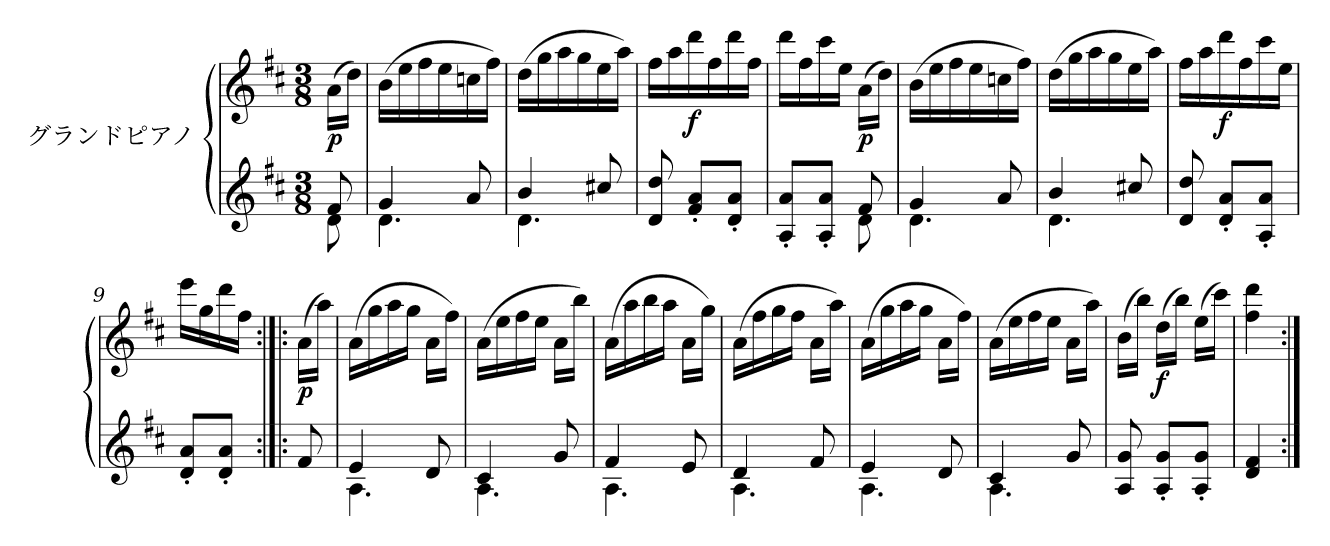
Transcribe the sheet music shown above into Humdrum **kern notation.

**kern	**kern	**dynam
*part1	*part1	*part1
*staff2	*staff1	*staff1/2
*I"グランドピアノ	*	*
*clefG2	*clefG2	*
*k[f#c#]	*k[f#c#]	*
*M3/8	*M3/8	*
=1	=1	=1
*^	*	*
!	!	!	!LO:DY:b
8f#/	8d\	(>16a\LL	p
.	.	16dd\JJ)	.
=2	=2	=2	=2
4g/	4.d\	(>16b\LL	.
.	.	16ee\	.
.	.	16ff#\	.
.	.	16ee\	.
8a/	.	16ccn\	.
.	.	16ff#\JJ)	.
=3	=3	=3	=3
4b/	4.d\	(>16dd\LL	.
.	.	16gg\	.
.	.	16aa\	.
.	.	16gg\	.
8cc#X/	.	16ee\	.
.	.	16aa\JJ)	.
*v	*v	*	*
=4	=4	=4
8d/ 8dd/	16ff#\LL	.
.	16aa\	.
!	!	!LO:DY:b
8f#/' 8a/'L	16ddd\	f
.	16ff#\	.
8d/' 8a/'J	16ddd\	.
.	16ff#\JJ	.
=5	=5	=5
*^	*	*
8A/' 8a/'L	4ryy	16ddd\LL	.
.	.	16ff#\	.
8A/' 8a/'J	.	16ccc#\	.
.	.	16ee\JJ	.
!	!	!	!LO:DY:b
8f#/	8d\	(>16a\LL	p
.	.	16dd\JJ)	.
!!LO:LB:g=z
=6	=6	=6	=6
4g/	4.d\	(>16b\LL	.
.	.	16ee\	.
.	.	16ff#\	.
.	.	16ee\	.
8a/	.	16ccn\	.
.	.	16ff#\JJ)	.
=7	=7	=7	=7
4b/	4.d\	(>16dd\LL	.
.	.	16gg\	.
.	.	16aa\	.
.	.	16gg\	.
8cc#X/	.	16ee\	.
.	.	16aa\JJ)	.
*v	*v	*	*
=8	=8	=8
8d/ 8dd/	16ff#\LL	.
.	16aa\	.
!	!	!LO:DY:b
8d/' 8a/'L	16ddd\	f
.	16ff#\	.
8A/' 8a/'J	16ccc#\	.
.	16ee\JJ	.
=9	=9	=9
8d/' 8a/'L	16eee\LL	.
.	16gg\	.
8d/' 8a/'J	16ddd\	.
.	16ff#\JJ	.
=10:|!|:	=10:|!|:	=10:|!|:
!	!	!LO:DY:b
8f#/	(>16a\LL	p
.	16aa\JJ)	.
=11	=11	=11
*^	*	*
4e/	4.A\	(>16a\LL	.
.	.	16gg\	.
.	.	16aa\	.
.	.	16gg\JJ	.
8d/	.	16a\LL	.
.	.	16ff#\JJ)	.
=12	=12	=12	=12
4c#/	4.A\	(>16a\LL	.
.	.	16ee\	.
.	.	16ff#\	.
.	.	16ee\JJ	.
8g/	.	16a\LL	.
.	.	16bb\JJ)	.
!!LO:LB:g=z
=13	=13	=13	=13
4f#/	4.A\	(>16a\LL	.
.	.	16aa\	.
.	.	16bb\	.
.	.	16aa\JJ	.
8e/	.	16a\LL	.
.	.	16gg\JJ)	.
=14	=14	=14	=14
4d/	4.A\	(>16a\LL	.
.	.	16ff#\	.
.	.	16gg\	.
.	.	16ff#\JJ	.
8f#/	.	16a\LL	.
.	.	16aa\JJ)	.
=15	=15	=15	=15
4e/	4.A\	(>16a\LL	.
.	.	16gg\	.
.	.	16aa\	.
.	.	16gg\JJ	.
8d/	.	16a\LL	.
.	.	16ff#\JJ)	.
=16	=16	=16	=16
4c#/	4.A\	(>16a\LL	.
.	.	16ee\	.
.	.	16ff#\	.
.	.	16ee\JJ	.
8g/	.	16a\LL	.
.	.	16aa\JJ)	.
*v	*v	*	*
=17	=17	=17
8A/ 8g/	(>16b\LL	.
.	16bb\JJ)	.
!	!	!LO:DY:b
8A/' 8g/'L	(>16dd\LL	f
.	16bb\JJ)	.
8A/' 8g/'J	(>16ee\LL	.
.	16ccc#\JJ)	.
=18	=18	=18
4d/ 4f#/	4ff#\ 4ddd\	.
=:|!	=:|!	=:|!
*-	*-	*-
